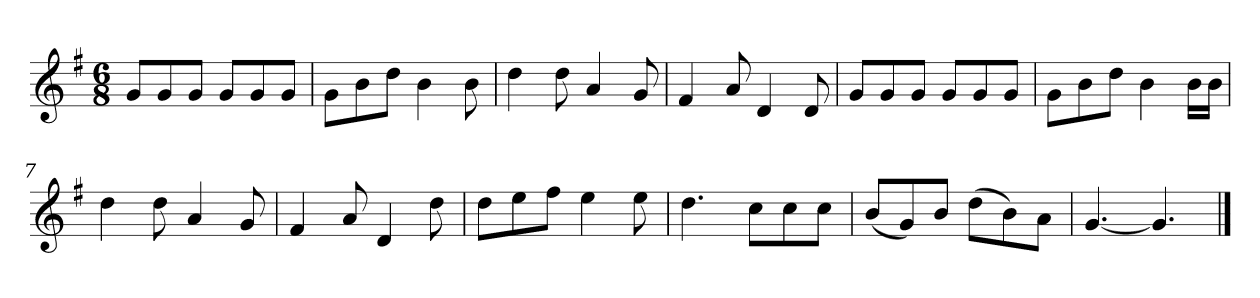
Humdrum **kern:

**kern
*part1
*staff1
*k[f#]
*M6/8
*MM132
=1
8gL
8g
8gJ
8gL
8g
8gJ
=2
8gL
8b
8ddJ
4b
8b
=3
4dd
8dd
4a
8g
=4
4f#
8a
4d
8d
=5
8gL
8g
8gJ
8gL
8g
8gJ
=6
8gL
8b
8ddJ
4b
16bLL
16bJJ
=7
4dd
8dd
4a
8g
=8
4f#
8a
4d
8dd
=9
8ddL
8ee
8ff#J
4ee
8ee
=10
4.dd
8ccL
8cc
8ccJ
=11
(8bL
8g)
8bJ
(8ddL
8b)
8aJ
=12
[4.g
4.g]
==
*-
